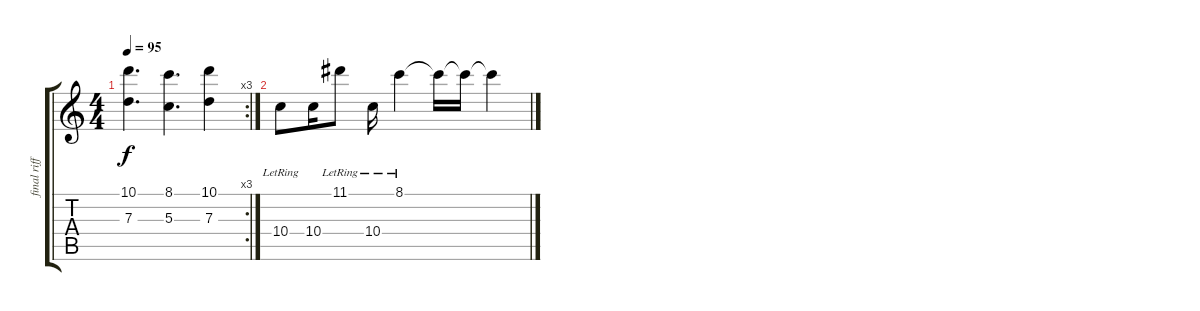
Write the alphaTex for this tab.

\track ("final riff" "final riff") {instrument acousticguitarsteel}
\staff {score tabs}
\tuning (E4 B3 G3 D3 A2 E2) {hide}
\rc 3
\ts (4 4)
\tempo 95
\clef g2
\ks c
(10.1 7.3).4{d dy f} (8.1 5.3).4{d} (10.1 7.3).4 |
10.4{lr}.8{volume 0} 10.4.16 11.1{lr}.8 10.4{lr}.16 8.1{lr}.4 8.1{t}.16 8.1{t}.16 8.1{t}.4
